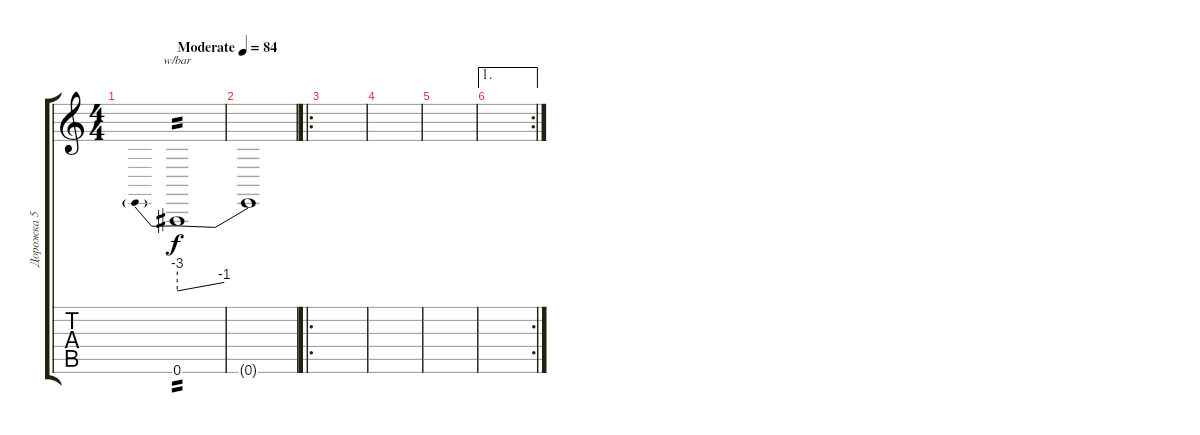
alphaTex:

\track ("Дорожка 5" "Дорожка 5") {instrument lead2sawtooth}
\staff {score tabs}
\tuning (E4 B3 G3 D3 A2 E2) {hide}
\ts (4 4)
\tempo (84 "Moderate")
\clef g2
\ks c
0.6.1{tbe (predivedive default 0 -12 60 -4) tp 2 dy f volume 12 instrument lead2sawtooth} |
0.6{t}.1 |
\ro
|
|
|
\ae 1
\rc 2
